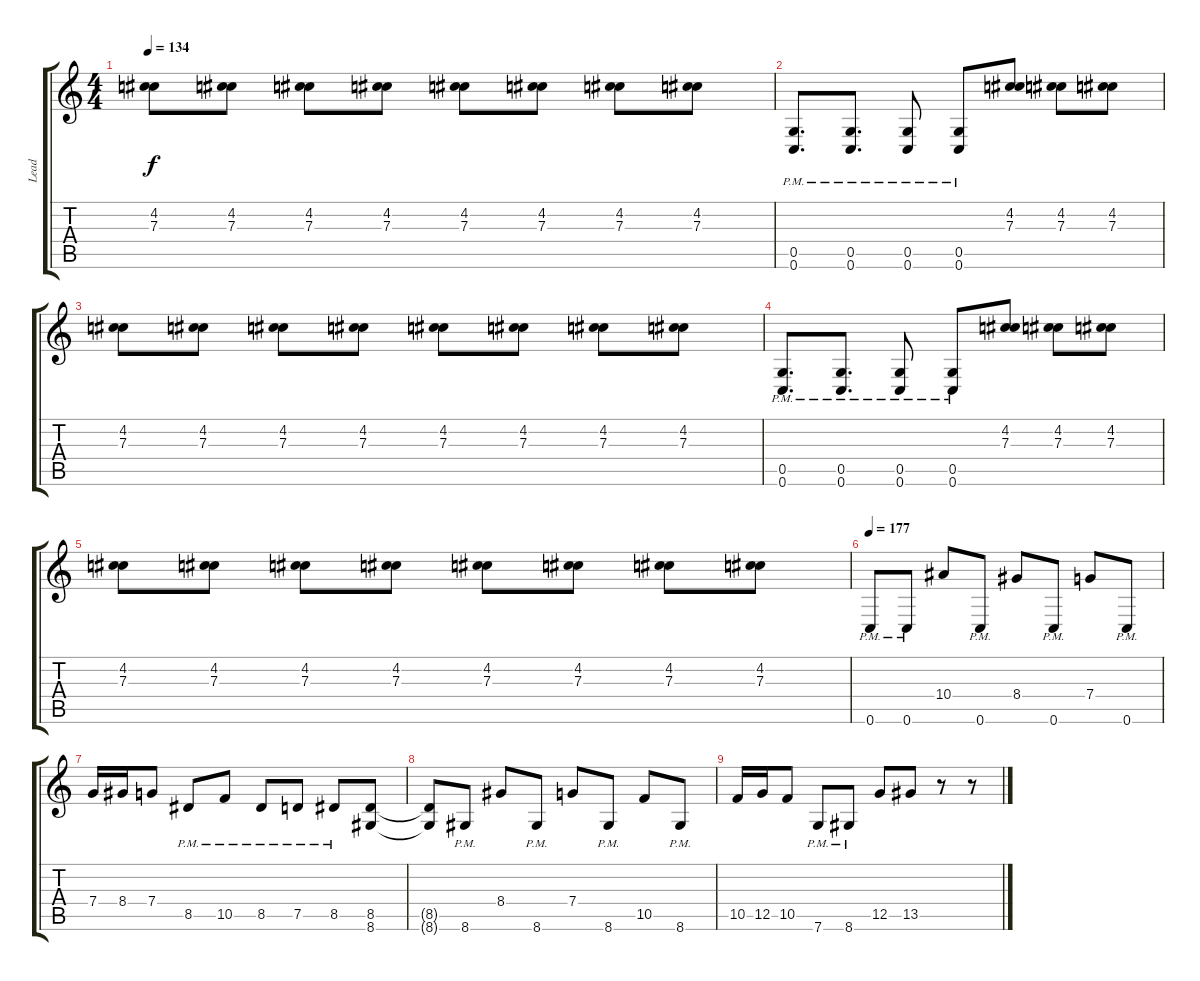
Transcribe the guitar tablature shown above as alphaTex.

\track ("Lead" "Lead") {instrument distortionguitar}
\staff {score tabs}
\tuning (D4 A3 F3 C3 G2 C2) {hide}
\ts (4 4)
\tempo 134
\clef g2
\ks c
(4.2 7.3).8{dy f} (4.2 7.3).8 (4.2 7.3).8 (4.2 7.3).8 (4.2 7.3).8 (4.2 7.3).8 (4.2 7.3).8 (4.2 7.3).8 |
(0.5{pm} 0.6{pm}).8{d} (0.5{pm} 0.6{pm}).8{d} (0.5{pm} 0.6{pm}).8 (0.5{pm} 0.6{pm}).8 (4.2 7.3).8 (4.2 7.3).8 (4.2 7.3).8 |
(4.2 7.3).8 (4.2 7.3).8 (4.2 7.3).8 (4.2 7.3).8 (4.2 7.3).8 (4.2 7.3).8 (4.2 7.3).8 (4.2 7.3).8 |
(0.5{pm} 0.6{pm}).8{d} (0.5{pm} 0.6{pm}).8{d} (0.5{pm} 0.6{pm}).8 (0.5{pm} 0.6{pm}).8 (4.2 7.3).8 (4.2 7.3).8 (4.2 7.3).8 |
(4.2 7.3).8 (4.2 7.3).8 (4.2 7.3).8 (4.2 7.3).8 (4.2 7.3).8 (4.2 7.3).8 (4.2 7.3).8 (4.2 7.3).8 |
\tempo 177
0.6{pm}.8 0.6{pm}.8 10.4.8 0.6{pm}.8 8.4.8 0.6{pm}.8 7.4.8 0.6{pm}.8 |
7.4.16 8.4.16 7.4.8 8.5{pm}.8 10.5{pm}.8 8.5{pm}.8 7.5{pm}.8 8.5{pm}.8 (8.5 8.6).8 |
(8.5{t} 8.6{t}).8 8.6{pm}.8 8.4.8 8.6{pm}.8 7.4.8 8.6{pm}.8 10.5.8 8.6{pm}.8 |
10.5.16 12.5.16 10.5.8 7.6{pm}.8 8.6{pm}.8 12.5.8 13.5.8 r.8 r.8
